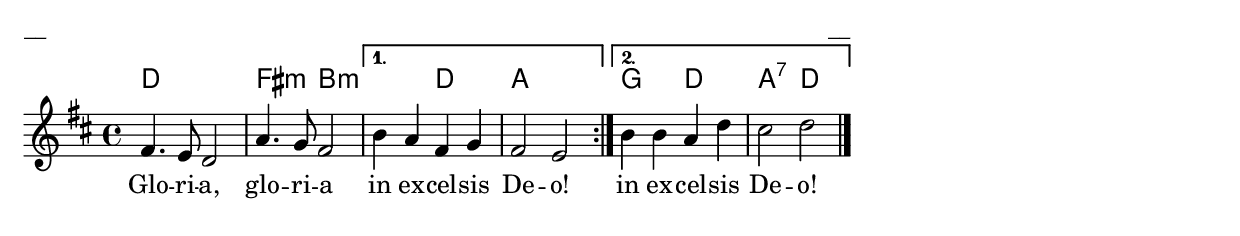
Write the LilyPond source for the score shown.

\version "2.13.18"

\paper {
line-width = 14\cm
left-margin = 0.4\cm
between-system-padding = 0.1\cm
between-system-space = 0.1\cm
}

\layout {
indent = #0
ragged-last = ##f
}

chordsA = \chordmode {d1 fis2:min b1:min d2 a1 g2 d a:7 d}

voiceA = \relative c' {
\clef "treble"
\key d \major
\time 4/4

\repeat volta 2 {fis4. e8 d2 | a'4. g8 fis2}
\alternative {
  {b4 a fis g | fis2 e}
  {b'4 b a d | cis2 d \bar"|."}
}
}

lyricA = \lyricmode {
Glo -- ri -- a, glo -- ri -- a in ex -- cel -- sis De -- o! in ex -- cel -- sis De -- o!
}


fullScore = <<
\new ChordNames { \chordsA }
\new Staff {
<<
\new Voice = "voiceA" { \oneVoice \autoBeamOff \voiceA }
\lyricsto "voiceA" \new Lyrics \lyricA
>>
}
>>


\score {
\fullScore
\header { piece = "__" opus = "__" }
}
\markup { \with-color #(x11-color 'white) \sans \smaller "aaa" }
\score {
\unfoldRepeats
\fullScore
\midi {
\context { \Staff \remove "Staff_performer" }
\context { \Voice \consists "Staff_performer" }
}
}

